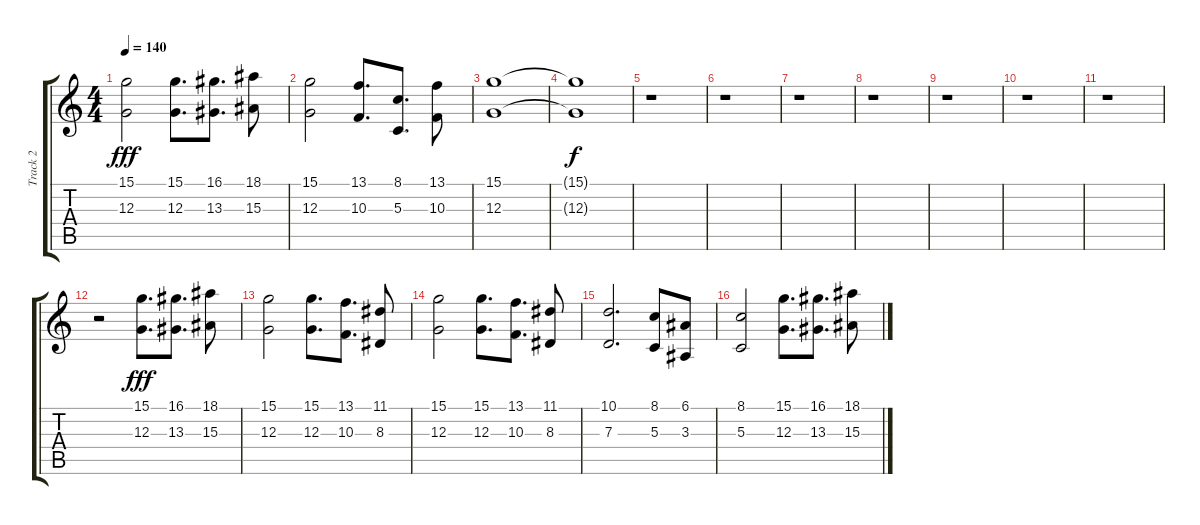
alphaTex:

\track ("Track 2" "Track 2") {instrument stringensemble1}
\staff {score tabs}
\tuning (E4 B3 G3 D3 A2 E2) {hide}
\ts (4 4)
\tempo 140
\clef g2
\ks c
(15.1 12.3).2{dy fff} (15.1 12.3).8{d} (16.1 13.3).8{d} (18.1 15.3).8 |
(15.1 12.3).2 (13.1 10.3).8{d} (8.1 5.3).8{d} (13.1 10.3).8 |
(15.1 12.3).1 |
(15.1{t} 12.3{t}).1{dy f} |
r.1 |
r.1 |
r.1 |
r.1 |
r.1 |
r.1 |
r.1 |
r.2 (15.1 12.3).8{d dy fff} (16.1 13.3).8{d} (18.1 15.3).8 |
(15.1 12.3).2 (15.1 12.3).8{d} (13.1 10.3).8{d} (11.1 8.3).8 |
(15.1 12.3).2 (15.1 12.3).8{d} (13.1 10.3).8{d} (11.1 8.3).8 |
(10.1 7.3).2{d} (8.1 5.3).8 (6.1 3.3).8 |
(8.1 5.3).2 (15.1 12.3).8{d} (16.1 13.3).8{d} (18.1 15.3).8
